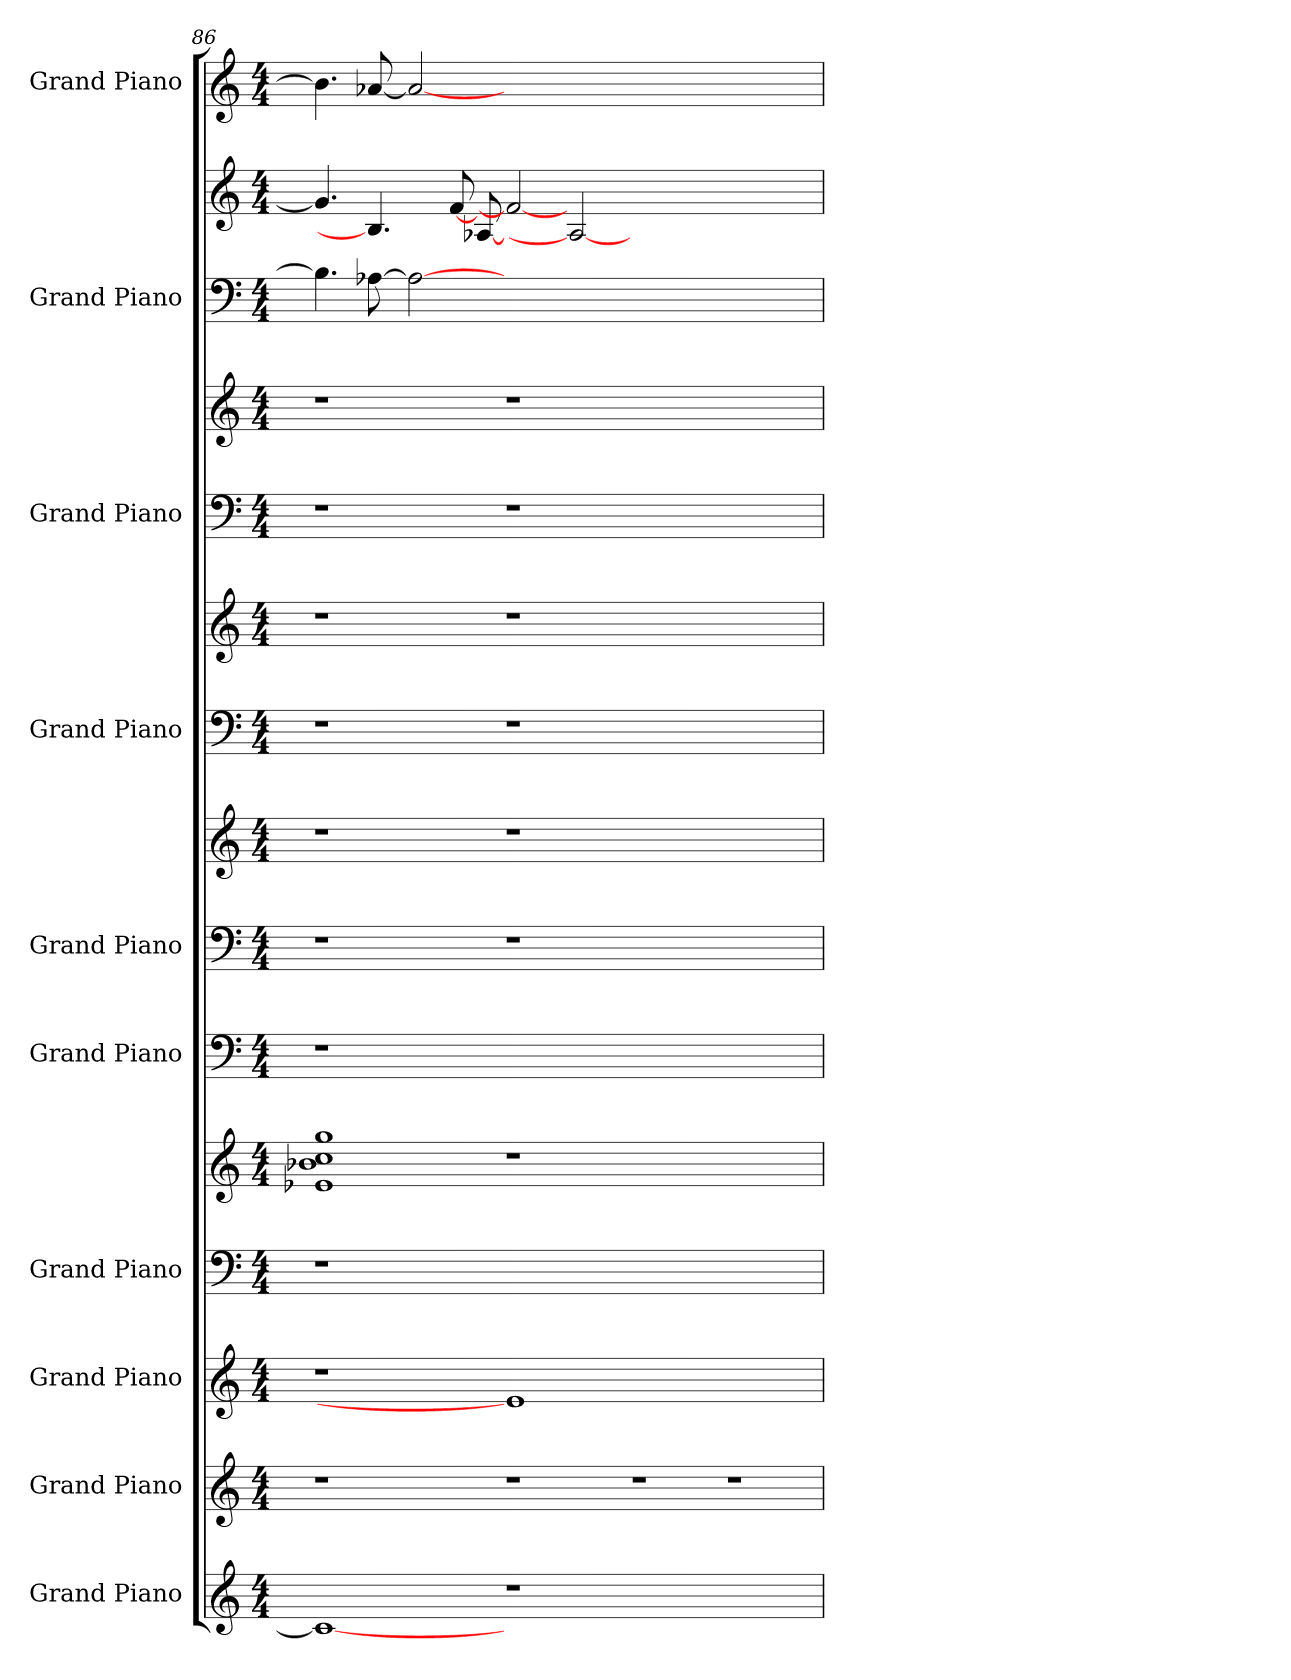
**kern	**kern	**kern	**kern	**kern	**kern	**kern	**kern	**kern	**kern	**kern	**kern	**kern	**kern	**kern
*part10	*part9	*part8	*part7	*part7	*part6	*part5	*part5	*part4	*part4	*part3	*part3	*part2	*part2	*part1
*staff15	*staff14	*staff13	*staff12	*staff11	*staff10	*staff9	*staff8	*staff7	*staff6	*staff5	*staff4	*staff3	*staff2	*staff1
*I"Grand Piano	*I"Grand Piano	*I"Grand Piano	*I"Grand Piano	*	*I"Grand Piano	*I"Grand Piano	*	*I"Grand Piano	*	*I"Grand Piano	*	*I"Grand Piano	*	*I"Grand Piano
*clefG2	*clefG2	*clefG2	*clefF4	*clefG2	*clefF4	*clefF4	*clefG2	*clefF4	*clefG2	*clefF4	*clefG2	*clefF4	*clefG2	*clefG2
*k[]	*k[]	*k[]	*k[]	*k[]	*k[]	*k[]	*k[]	*k[]	*k[]	*k[]	*k[]	*k[]	*k[]	*k[]
*C:	*C:	*C:	*C:	*C:	*C:	*C:	*C:	*C:	*C:	*C:	*C:	*C:	*C:	*C:
*M4/4	*M4/4	*M4/4	*M4/4	*M4/4	*M4/4	*M4/4	*M4/4	*M4/4	*M4/4	*M4/4	*M4/4	*M4/4	*M4/4	*M4/4
=86	=86	=86	=86	=86	=86	=86	=86	=86	=86	=86	=86	=86	=86	=86
1c_	1r	1r	1r	1e-X 1b-X 1cc 1gg	1r	1r	1r	1r	1r	1r	1r	4.B-]	4.g]	4.b-]
.	.	.	.	.	.	.	.	.	.	.	.	[8A-X	4.B-]	[8a-X
.	.	.	.	.	.	.	.	.	.	.	.	2A-_	.	2a-_
.	.	.	.	.	.	.	.	.	.	.	.	.	[8f	.
.	.	.	.	.	.	.	.	.	.	.	.	.	[8A-X	.
1r	1r	1e]	0.ryy	1r	0.ryy	1r	1r	1r	1r	1r	1r	0.ryy	2f_	0.ryy
.	.	.	.	.	.	.	.	.	.	.	.	.	2A-_	.
0ryy	1r	0ryy	.	0ryy	.	0ryy	0ryy	0ryy	0ryy	0ryy	0ryy	.	0ryy	.
.	1r	.	.	.	.	.	.	.	.	.	.	.	.	.
=	=	=	=	=	=	=	=	=	=	=	=	=	=	=
*-	*-	*-	*-	*-	*-	*-	*-	*-	*-	*-	*-	*-	*-	*-
